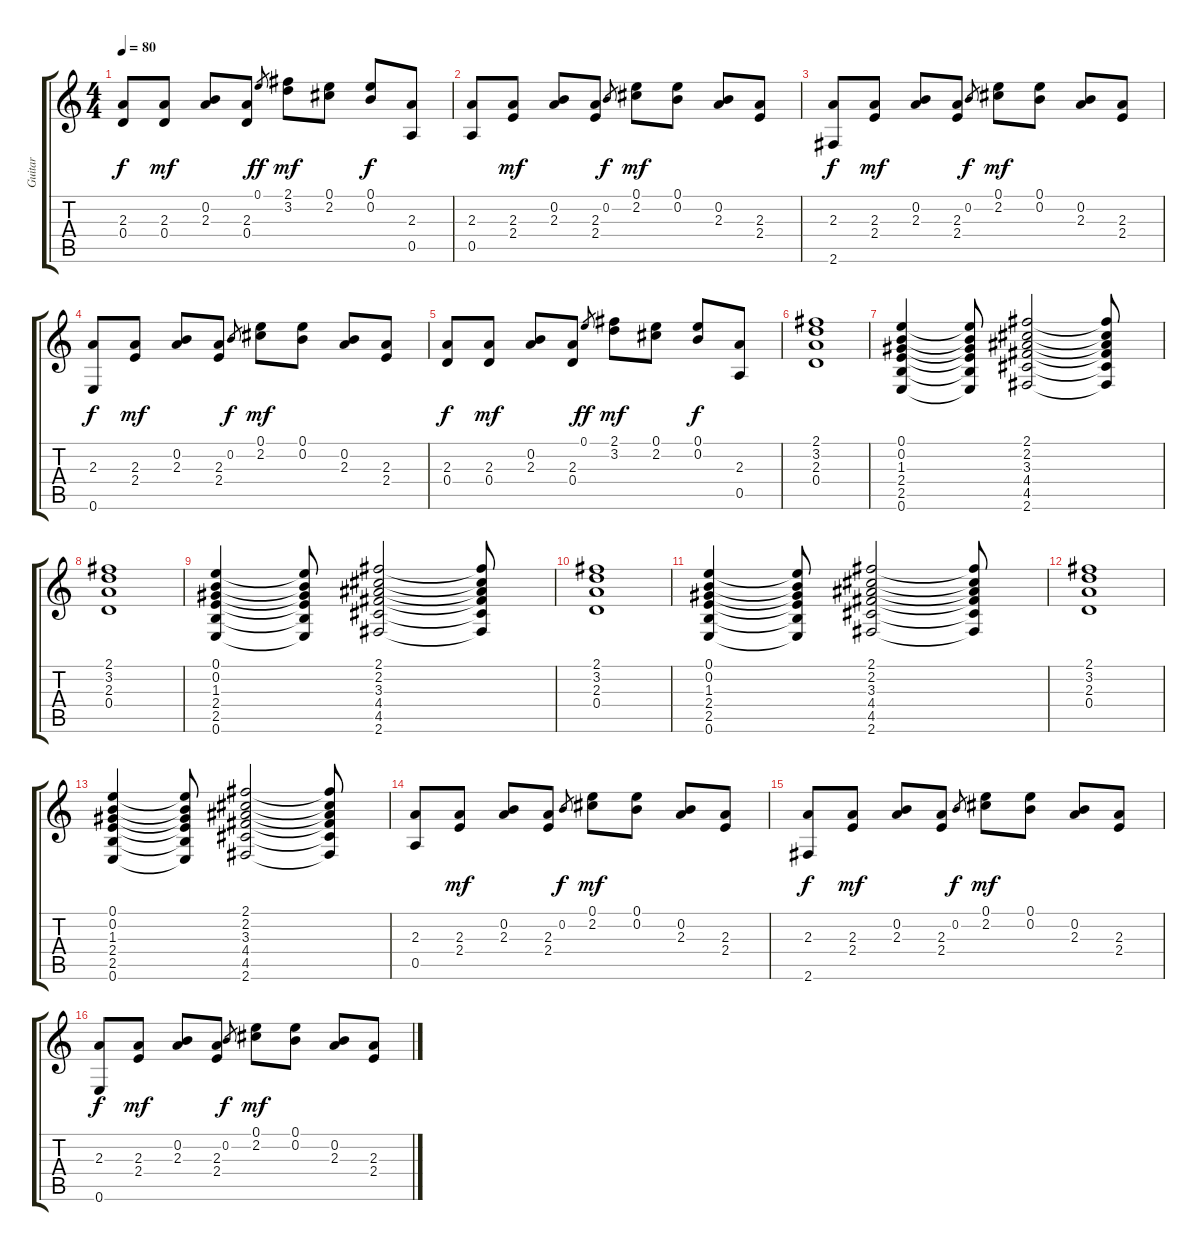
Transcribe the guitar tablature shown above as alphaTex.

\track ("Guitar" "Guitar") {instrument electricguitarclean}
\staff {score tabs}
\tuning (E4 B3 G3 D3 A2 E2) {hide}
\ts (4 4)
\tempo 80
\clef g2
\ks c
(2.3 0.4).8{dy f} (2.3 0.4).8{dy mf} (0.2 2.3).8 (2.3 0.4).8 0.1.8{gr dy ff} (2.1 3.2).8{dy mf} (0.1 2.2).8 (0.1 0.2).8{dy f} (2.3 0.5).8 |
(2.3 0.5).8 (2.3 2.4).8{dy mf} (0.2 2.3).8 (2.3 2.4).8 0.2.8{gr dy f} (0.1 2.2).8{dy mf} (0.1 0.2).8 (0.2 2.3).8 (2.3 2.4).8 |
(2.3 2.6).8{dy f} (2.3 2.4).8{dy mf} (0.2 2.3).8 (2.3 2.4).8 0.2.8{gr dy f} (0.1 2.2).8{dy mf} (0.1 0.2).8 (0.2 2.3).8 (2.3 2.4).8 |
(2.3 0.6).8{dy f} (2.3 2.4).8{dy mf} (0.2 2.3).8 (2.3 2.4).8 0.2.8{gr dy f} (0.1 2.2).8{dy mf} (0.1 0.2).8 (0.2 2.3).8 (2.3 2.4).8 |
(2.3 0.4).8{dy f} (2.3 0.4).8{dy mf} (0.2 2.3).8 (2.3 0.4).8 0.1.8{gr dy ff} (2.1 3.2).8{dy mf} (0.1 2.2).8 (0.1 0.2).8{dy f} (2.3 0.5).8 |
(2.1 3.2 2.3 0.4).1{volume 13} |
(0.1 0.2 1.3 2.4 2.5 0.6).4 (0.1{t} 0.2{t} 1.3{t} 2.4{t} 2.5{t} 0.6{t}).8 (2.1 2.2 3.3 4.4 4.5 2.6).2 (2.1{t} 2.2{t} 3.3{t} 4.4{t} 4.5{t} 2.6{t}).8 |
(2.1 3.2 2.3 0.4).1 |
(0.1 0.2 1.3 2.4 2.5 0.6).4 (0.1{t} 0.2{t} 1.3{t} 2.4{t} 2.5{t} 0.6{t}).8 (2.1 2.2 3.3 4.4 4.5 2.6).2 (2.1{t} 2.2{t} 3.3{t} 4.4{t} 4.5{t} 2.6{t}).8 |
(2.1 3.2 2.3 0.4).1 |
(0.1 0.2 1.3 2.4 2.5 0.6).4 (0.1{t} 0.2{t} 1.3{t} 2.4{t} 2.5{t} 0.6{t}).8 (2.1 2.2 3.3 4.4 4.5 2.6).2 (2.1{t} 2.2{t} 3.3{t} 4.4{t} 4.5{t} 2.6{t}).8 |
(2.1 3.2 2.3 0.4).1 |
(0.1 0.2 1.3 2.4 2.5 0.6).4 (0.1{t} 0.2{t} 1.3{t} 2.4{t} 2.5{t} 0.6{t}).8 (2.1 2.2 3.3 4.4 4.5 2.6).2 (2.1{t} 2.2{t} 3.3{t} 4.4{t} 4.5{t} 2.6{t}).8 |
(2.3 0.5).8{volume 11} (2.3 2.4).8{dy mf} (0.2 2.3).8 (2.3 2.4).8 0.2.8{gr dy f} (0.1 2.2).8{dy mf} (0.1 0.2).8 (0.2 2.3).8 (2.3 2.4).8 |
(2.3 2.6).8{dy f} (2.3 2.4).8{dy mf} (0.2 2.3).8 (2.3 2.4).8 0.2.8{gr dy f} (0.1 2.2).8{dy mf} (0.1 0.2).8 (0.2 2.3).8 (2.3 2.4).8 |
(2.3 0.6).8{dy f} (2.3 2.4).8{dy mf} (0.2 2.3).8 (2.3 2.4).8 0.2.8{gr dy f} (0.1 2.2).8{dy mf} (0.1 0.2).8 (0.2 2.3).8 (2.3 2.4).8
